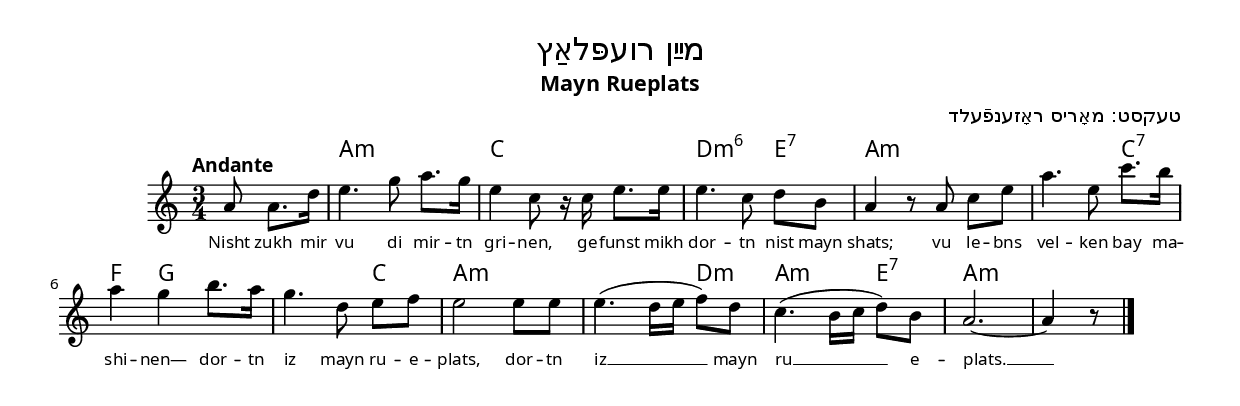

\header {
  poet = "טעקסט: מאָריס ראָזענפֿעלד"
  title = "מײַן רועפּלאַץ"
  subtitle = "Mayn Rueplats"
  }
\version "2.18.2"
\language "english"
#(set-global-staff-size 17)

end =
  #(define-music-function
    (parser location signature)
    (fraction?)
  #{
    \once \omit Staff.TimeSignature \time #signature
  #})

\layout {
  \context {  % Use Typewriter font for chord symbols
    \ChordNames {
      \set chordChanges = ##t
      \override ChordName.font-family = #'typewriter
      }
    }
  \context {  % Change font size for lyrics
    \Lyrics {
      \override LyricText.font-size = #'-1
      }
    }
  \context {  % Beam according to rhythm
    \Staff {
      \set Timing.beamExceptions = #'()
      }
    }
  }

\paper {      % Load fonts
  fonts = #
  (make-pango-font-tree
   "Linux Libertine"
   "Linux Biolinum"
   "Courier 10 Pitch"
   (/ (* staff-height pt) 2.5)
    )
  bookTitleMarkup = \markup {
    \override #'(baseline-skip . 3.5)
    \column {
      \fill-line { \fromproperty #'header:dedication }
      \override #'(baseline-skip . 3.5)
      \column {
        \fill-line {
          \override #'(font-name . "Drugulin CLM")
          \huge \larger \larger \bold
          \fromproperty #'header:title
          }
        \fill-line {
          \large \bold
          \fromproperty #'header:subtitle
          }
        \fill-line {
          \smaller \bold
          \fromproperty #'header:subsubtitle
          }
        \fill-line {
          \fromproperty #'header:meter
          \fromproperty #'header:arranger
          }
          \fill-line {
          \override #'(font-name . "Drugulin CLM")
          \fromproperty #'header:composer
          { \large \bold \fromproperty #'header:instrument }
          \override #'(font-name . "Drugulin CLM")
          \fromproperty #'header:poet
          }
        }
      }
    }
    scoreTitleMarkup = \markup {
      \column {
      \on-the-fly \print-all-headers { \bookTitleMarkup \hspace #1 }
      \fill-line {
        \null
        \override #'(font-name . "Drugulin CLM")
        \huge
        \lower #5
        \fromproperty #'header:piece
        }
      }
    }
  }

\score {
  <<
    \new ChordNames = "mainChords" {
      \chordmode { 
        s4. |
        a2.:m |
        c |
        d2:m6 e4:7 |
        a2.:m |
        a2:m c4:7 |
        f4: g2: |
        g2: c4: |
        a2.:m |
        a2:m d4:m |
        a2:m e4:7 |
        a2.:m | a:m
      }
    }
    \new Staff = "main" {
      \clef treble
      \key a \minor
      \time 3/4
      \tempo Andante
      \new Voice = "melody" {
        \relative d''{ 
          \partial 4. { a8 a8. d16 }
          e4. g8 a8. g16 |
          e4 c8 r16 c e8. e16 |
          e4. c8 d b |
          a4 r8 a c e |
          a4. e8 c'8. b16 |
          a4 g b8. a16 |
          g4. d8 e f |
          e2 e8 e |
          e4.( d16 e f8) d |
          c4.( b16 c d8) b |
          a2.~ |
          \end 3/8 { a4 r8 } |
          \bar "|."
        }
      }
    }
    
    \new Lyrics \lyricsto "melody" {
      Nisht zukh mir vu di mir -- tn gri -- nen,
      ge -- funst mikh dor -- tn nist mayn  shats;
      vu le -- bns vel -- ken bay ma -- shi -- nen—
      dor -- tn iz mayn ru -- e -- plats,
      dor -- tn iz __ mayn ru __ e -- plats. __
    }
  >>
}

